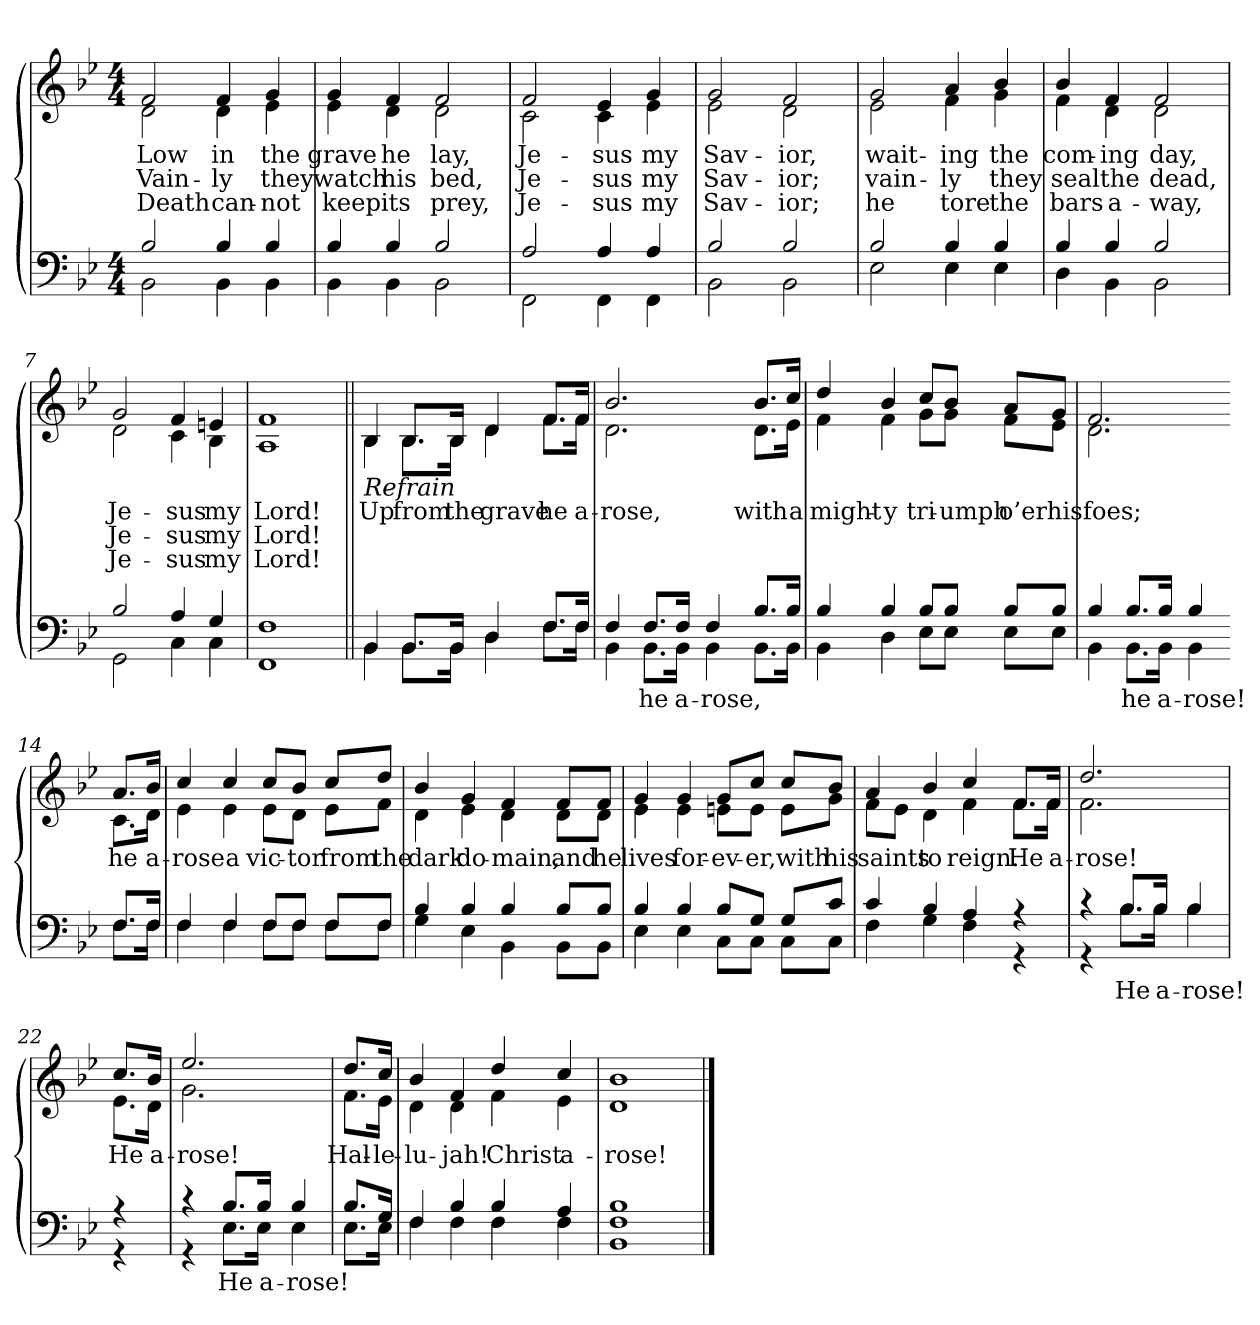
**kern	**text	**kern	**text	**text	**text
*part2	*part2	*part1	*part1	*part1	*part1
*staff2	*staff2	*staff1	*staff1	*staff1	*staff1
*clefF4	*	*clefG2	*	*	*
*k[b-e-]	*	*k[b-e-]	*	*	*
*M4/4	*	*M4/4	*	*	*
=1	=1	=1	=1	=1	=1
*^	*	*	*	*	*
!	!	!	!LO:TX:b:i:t=Verse	!	!	!
!	!	!	!	!LO:LY:b	!LO:LY:b	!LO:LY:b
*	*	*	*^	*	*	*
2B-/	2BB-\	.	2f/	2d\	Low	Vain-	Death
!	!	!	!	!	!LO:LY:b	!LO:LY:b	!LO:LY:b
4B-/	4BB-\	.	4f/	4d\	in	-ly	can-
!	!	!	!	!	!LO:LY:b	!LO:LY:b	!LO:LY:b
4B-/	4BB-\	.	4g/	4e-\	the	they	-not
=2	=2	=2	=2	=2	=2	=2	=2
!	!	!	!	!	!LO:LY:b	!LO:LY:b	!LO:LY:b
4B-/	4BB-\	.	4g/	4e-\	grave	watch	keep
!	!	!	!	!	!LO:LY:b	!LO:LY:b	!LO:LY:b
4B-/	4BB-\	.	4f/	4d\	he	his	its
!	!	!	!	!	!LO:LY:b	!LO:LY:b	!LO:LY:b
2B-/	2BB-\	.	2f/	2d\	lay,	bed,	prey,
!!LO:LB:g=z	!!
=3	=3	=3	=3	=3	=3	=3	=3
!	!	!	!	!	!LO:LY:b	!LO:LY:b	!LO:LY:b
2A/	2FF\	.	2f/	2c\	Je-	Je-	Je-
!	!	!	!	!	!LO:LY:b	!LO:LY:b	!LO:LY:b
4A/	4FF\	.	4e-/	4c\	-sus	-sus	-sus
!	!	!	!	!	!LO:LY:b	!LO:LY:b	!LO:LY:b
4A/	4FF\	.	4g/	4e-\	my	my	my
=4	=4	=4	=4	=4	=4	=4	=4
!	!	!	!	!	!LO:LY:b	!LO:LY:b	!LO:LY:b
2B-/	2BB-\	.	2g/	2e-\	Sav-	Sav-	Sav-
!	!	!	!	!	!LO:LY:b	!LO:LY:b	!LO:LY:b
2B-/	2BB-\	.	2f/	2d\	-ior,	-ior;	-ior;
!!LO:LB:g=z	!!
=5	=5	=5	=5	=5	=5	=5	=5
!	!	!	!	!	!LO:LY:b	!LO:LY:b	!LO:LY:b
2B-/	2E-\	.	2g/	2e-\	wait-	vain-	he
!	!	!	!	!	!LO:LY:b	!LO:LY:b	!LO:LY:b
4B-/	4E-\	.	4a/	4f\	-ing	-ly	tore
!	!	!	!	!	!LO:LY:b	!LO:LY:b	!LO:LY:b
4B-/	4E-\	.	4b-/	4g\	the	they	the
=6	=6	=6	=6	=6	=6	=6	=6
!	!	!	!	!	!LO:LY:b	!LO:LY:b	!LO:LY:b
4B-/	4D\	.	4b-/	4f\	com-	seal	bars
!	!	!	!	!	!LO:LY:b	!LO:LY:b	!LO:LY:b
4B-/	4BB-\	.	4f/	4d\	-ing	the	a-
!	!	!	!	!	!LO:LY:b	!LO:LY:b	!LO:LY:b
2B-/	2BB-\	.	2f/	2d\	day,	dead,	-way,
!!LO:LB:g=z	!!
=7	=7	=7	=7	=7	=7	=7	=7
!	!	!	!	!	!LO:LY:b	!LO:LY:b	!LO:LY:b
2B-/	2GG\	.	2g/	2d\	Je-	Je-	Je-
!	!	!	!	!	!LO:LY:b	!LO:LY:b	!LO:LY:b
4A/	4C\	.	4f/	4c\	-sus	-sus	-sus
!	!	!	!	!	!LO:LY:b	!LO:LY:b	!LO:LY:b
4G/	4C\	.	4en/	4B-\	my	my	my
=8	=8	=8	=8	=8	=8	=8	=8
!	!	!	!	!	!LO:LY:b	!LO:LY:b	!LO:LY:b
1F	1FF	.	1f	1A	Lord!	Lord!	Lord!
!!LO:LB:g=z	!!
=9||	=9||	=9||	=9||	=9||	=9||	=9||	=9||
!	!	!	!LO:TX:b:i:t=Refrain	!	!	!	!
!	!	!	!	!	!LO:LY:b	!	!
4BB-/	4BB-\	.	4B-/	4B-\	Up	.	.
!	!	!	!	!	!LO:LY:b	!	!
8.BB-/L	8.BB-\L	.	8.B-/L	8.B-\L	from	.	.
!	!	!	!	!	!LO:LY:b	!	!
16BB-/Jk	16BB-\Jk	.	16B-/Jk	16B-\Jk	the	.	.
!	!	!	!	!	!LO:LY:b	!	!
4D/	4D\	.	4d/	4d\	grave	.	.
!	!	!	!	!	!LO:LY:b	!	!
8.F/L	8.F\L	.	8.f/L	8.f\L	he	.	.
!	!	!	!	!	!LO:LY:b	!	!
16F/Jk	16F\Jk	.	16f/Jk	16f\Jk	a-	.	.
=10	=10	=10	=10	=10	=10	=10	=10
!	!	!	!	!	!LO:LY:b	!	!
4F/	4BB-\	.	2.b-/	2.d\	-rose,	.	.
!	!	!LO:LY:b	!	!	!	!	!
8.F/L	8.BB-\L	he	.	.	.	.	.
!	!	!LO:LY:b	!	!	!	!	!
16F/Jk	16BB-\Jk	a-	.	.	.	.	.
!	!	!LO:LY:b	!	!	!	!	!
4F/	4BB-\	-rose,	.	.	.	.	.
!!LO:LB:g=z	!!
=11-	=11-	=11-	=11-	=11-	=11-	=11-	=11-
!	!	!	!	!	!LO:LY:b	!	!
8.B-/L	8.BB-\L	.	8.b-/L	8.d\L	with	.	.
!	!	!	!	!	!LO:LY:b	!	!
16B-/Jk	16BB-\Jk	.	16cc/Jk	16e-\Jk	a	.	.
=12	=12	=12	=12	=12	=12	=12	=12
!	!	!	!	!	!LO:LY:b	!	!
4B-/	4BB-\	.	4dd/	4f\	might-	.	.
!	!	!	!	!	!LO:LY:b	!	!
4B-/	4D\	.	4b-/	4f\	-y	.	.
!	!	!	!	!	!LO:LY:b	!	!
8B-/L	8E-\L	.	8cc/L	8g\L	tri-	.	.
!	!	!	!	!	!LO:LY:b	!	!
8B-/J	8E-\J	.	8b-/J	8g\J	-umph	.	.
!	!	!	!	!	!LO:LY:b	!	!
8B-/L	8E-\L	.	8a/L	8f\L	o’er	.	.
!	!	!	!	!	!LO:LY:b	!	!
8B-/J	8E-\J	.	8g/J	8e-\J	his	.	.
=13	=13	=13	=13	=13	=13	=13	=13
!	!	!	!	!	!LO:LY:b	!	!
4B-/	4BB-\	.	2.f/	2.d\	foes;	.	.
!	!	!LO:LY:b	!	!	!	!	!
8.B-/L	8.BB-\L	he	.	.	.	.	.
!	!	!LO:LY:b	!	!	!	!	!
16B-/Jk	16BB-\Jk	a-	.	.	.	.	.
!	!	!LO:LY:b	!	!	!	!	!
4B-/	4BB-\	-rose!	.	.	.	.	.
!!LO:LB:g=z	!!
=14-	=14-	=14-	=14-	=14-	=14-	=14-	=14-
!	!	!	!	!	!LO:LY:b	!	!
8.F/L	8.F\L	.	8.a/L	8.c\L	he	.	.
!	!	!	!	!	!LO:LY:b	!	!
16F/Jk	16F\Jk	.	16b-/Jk	16d\Jk	a-	.	.
=15	=15	=15	=15	=15	=15	=15	=15
!	!	!	!	!	!LO:LY:b	!	!
4F/	4F\	.	4cc/	4e-\	-rose	.	.
!	!	!	!	!	!LO:LY:b	!	!
4F/	4F\	.	4cc/	4e-\	a	.	.
!	!	!	!	!	!LO:LY:b	!	!
8F/L	8F\L	.	8cc/L	8e-\L	vic-	.	.
!	!	!	!	!	!LO:LY:b	!	!
8F/J	8F\J	.	8b-/J	8d\J	-tor	.	.
!	!	!	!	!	!LO:LY:b	!	!
8F/L	8F\L	.	8cc/L	8e-\L	from	.	.
!	!	!	!	!	!LO:LY:b	!	!
8F/J	8F\J	.	8dd/J	8f\J	the	.	.
=16	=16	=16	=16	=16	=16	=16	=16
!	!	!	!	!	!LO:LY:b	!	!
4B-/	4G\	.	4b-/	4d\	dark	.	.
!	!	!	!	!	!LO:LY:b	!	!
4B-/	4E-\	.	4g/	4e-\	do-	.	.
!	!	!	!	!	!LO:LY:b	!	!
4B-/	4BB-\	.	4f/	4d\	-main,	.	.
!!LO:LB:g=z	!!
=17-	=17-	=17-	=17-	=17-	=17-	=17-	=17-
!	!	!	!	!	!LO:LY:b	!	!
8B-/L	8BB-\L	.	8f/L	8d\L	and	.	.
!	!	!	!	!	!LO:LY:b	!	!
8B-/J	8BB-\J	.	8f/J	8d\J	he	.	.
=18	=18	=18	=18	=18	=18	=18	=18
!	!	!	!	!	!LO:LY:b	!	!
4B-/	4E-\	.	4g/	4e-\	lives	.	.
!	!	!	!	!	!LO:LY:b	!	!
4B-/	4E-\	.	4g/	4e-\	for-	.	.
!	!	!	!	!	!LO:LY:b	!	!
8B-/L	8C\L	.	8g/L	8en\L	-ev-	.	.
!	!	!	!	!	!LO:LY:b	!	!
8G/J	8C\J	.	8cc/J	8e\J	-er,	.	.
!	!	!	!	!	!LO:LY:b	!	!
8G/L	8C\L	.	8cc/L	8e\L	with	.	.
!	!	!	!	!	!LO:LY:b	!	!
8c/J	8C\J	.	8b-/J	8g\J	his	.	.
=19	=19	=19	=19	=19	=19	=19	=19
!	!	!	!	!	!LO:LY:b	!	!
4c/	4F\	.	4a/	8f\L	saints	.	.
.	.	.	.	8e-\J	.	.	.
!	!	!	!	!	!LO:LY:b	!	!
4B-/	4G\	.	4b-/	4d\	to	.	.
!	!	!	!	!	!LO:LY:b	!	!
4A/	4F\	.	4cc/	4f\	reign.	.	.
!!LO:LB:g=z	!!
=20-	=20-	=20-	=20-	=20-	=20-	=20-	=20-
!	!	!	!	!	!LO:LY:b	!	!
4r	4r	.	8.f/L	8.f\L	He	.	.
!	!	!	!	!	!LO:LY:b	!	!
.	.	.	16f/Jk	16f\Jk	a-	.	.
=21	=21	=21	=21	=21	=21	=21	=21
!	!	!	!	!	!LO:LY:b	!	!
4r	4r	.	2.dd/	2.f\	-rose!	.	.
!	!	!LO:LY:b	!	!	!	!	!
8.B-/L	8.B-\L	He	.	.	.	.	.
!	!	!LO:LY:b	!	!	!	!	!
16B-/Jk	16B-\Jk	a-	.	.	.	.	.
!	!	!LO:LY:b	!	!	!	!	!
4B-/	4B-\	-rose!	.	.	.	.	.
=22	=22	=22	=22	=22	=22	=22	=22
!	!	!	!	!	!LO:LY:b	!	!
4r	4r	.	8.cc/L	8.e-\L	He	.	.
!	!	!	!	!	!LO:LY:b	!	!
.	.	.	16b-/Jk	16d\Jk	a-	.	.
=23	=23	=23	=23	=23	=23	=23	=23
!	!	!	!	!	!LO:LY:b	!	!
4r	4r	.	2.ee-/	2.g\	-rose!	.	.
!	!	!LO:LY:b	!	!	!	!	!
8.B-/L	8.E-\L	He	.	.	.	.	.
!	!	!LO:LY:b	!	!	!	!	!
16B-/Jk	16E-\Jk	a-	.	.	.	.	.
!	!	!LO:LY:b	!	!	!	!	!
4B-/	4E-\	-rose!	.	.	.	.	.
=24	=24	=24	=24	=24	=24	=24	=24
!	!	!	!	!	!LO:LY:b	!	!
8.B-/L	8.E-\L	.	8.dd/L	8.f\L	Hal-	.	.
!	!	!	!	!	!LO:LY:b	!	!
16G/Jk	16E-\Jk	.	16cc/Jk	16e-\Jk	-le-	.	.
=25	=25	=25	=25	=25	=25	=25	=25
!	!	!	!	!	!LO:LY:b	!	!
4F/	4F\	.	4b-/	4d\	-lu-	.	.
!	!	!	!	!	!LO:LY:b	!	!
4B-/	4F\	.	4f/	4d\	-jah!	.	.
!	!	!	!	!	!LO:LY:b	!	!
4B-/	4F\	.	4dd/	4f\	Christ	.	.
!	!	!	!	!	!LO:LY:b	!	!
4A/	4F\	.	4cc/	4e-\	a-	.	.
=26	=26	=26	=26	=26	=26	=26	=26
!	!	!	!	!	!LO:LY:b	!	!
1F! 1B-	1BB-	.	1b-	1d	-rose!	.	.
*v	*v	*	*	*	*	*	*
*	*	*v	*v	*	*	*
==	==	==	==	==	==
*-	*-	*-	*-	*-	*-
